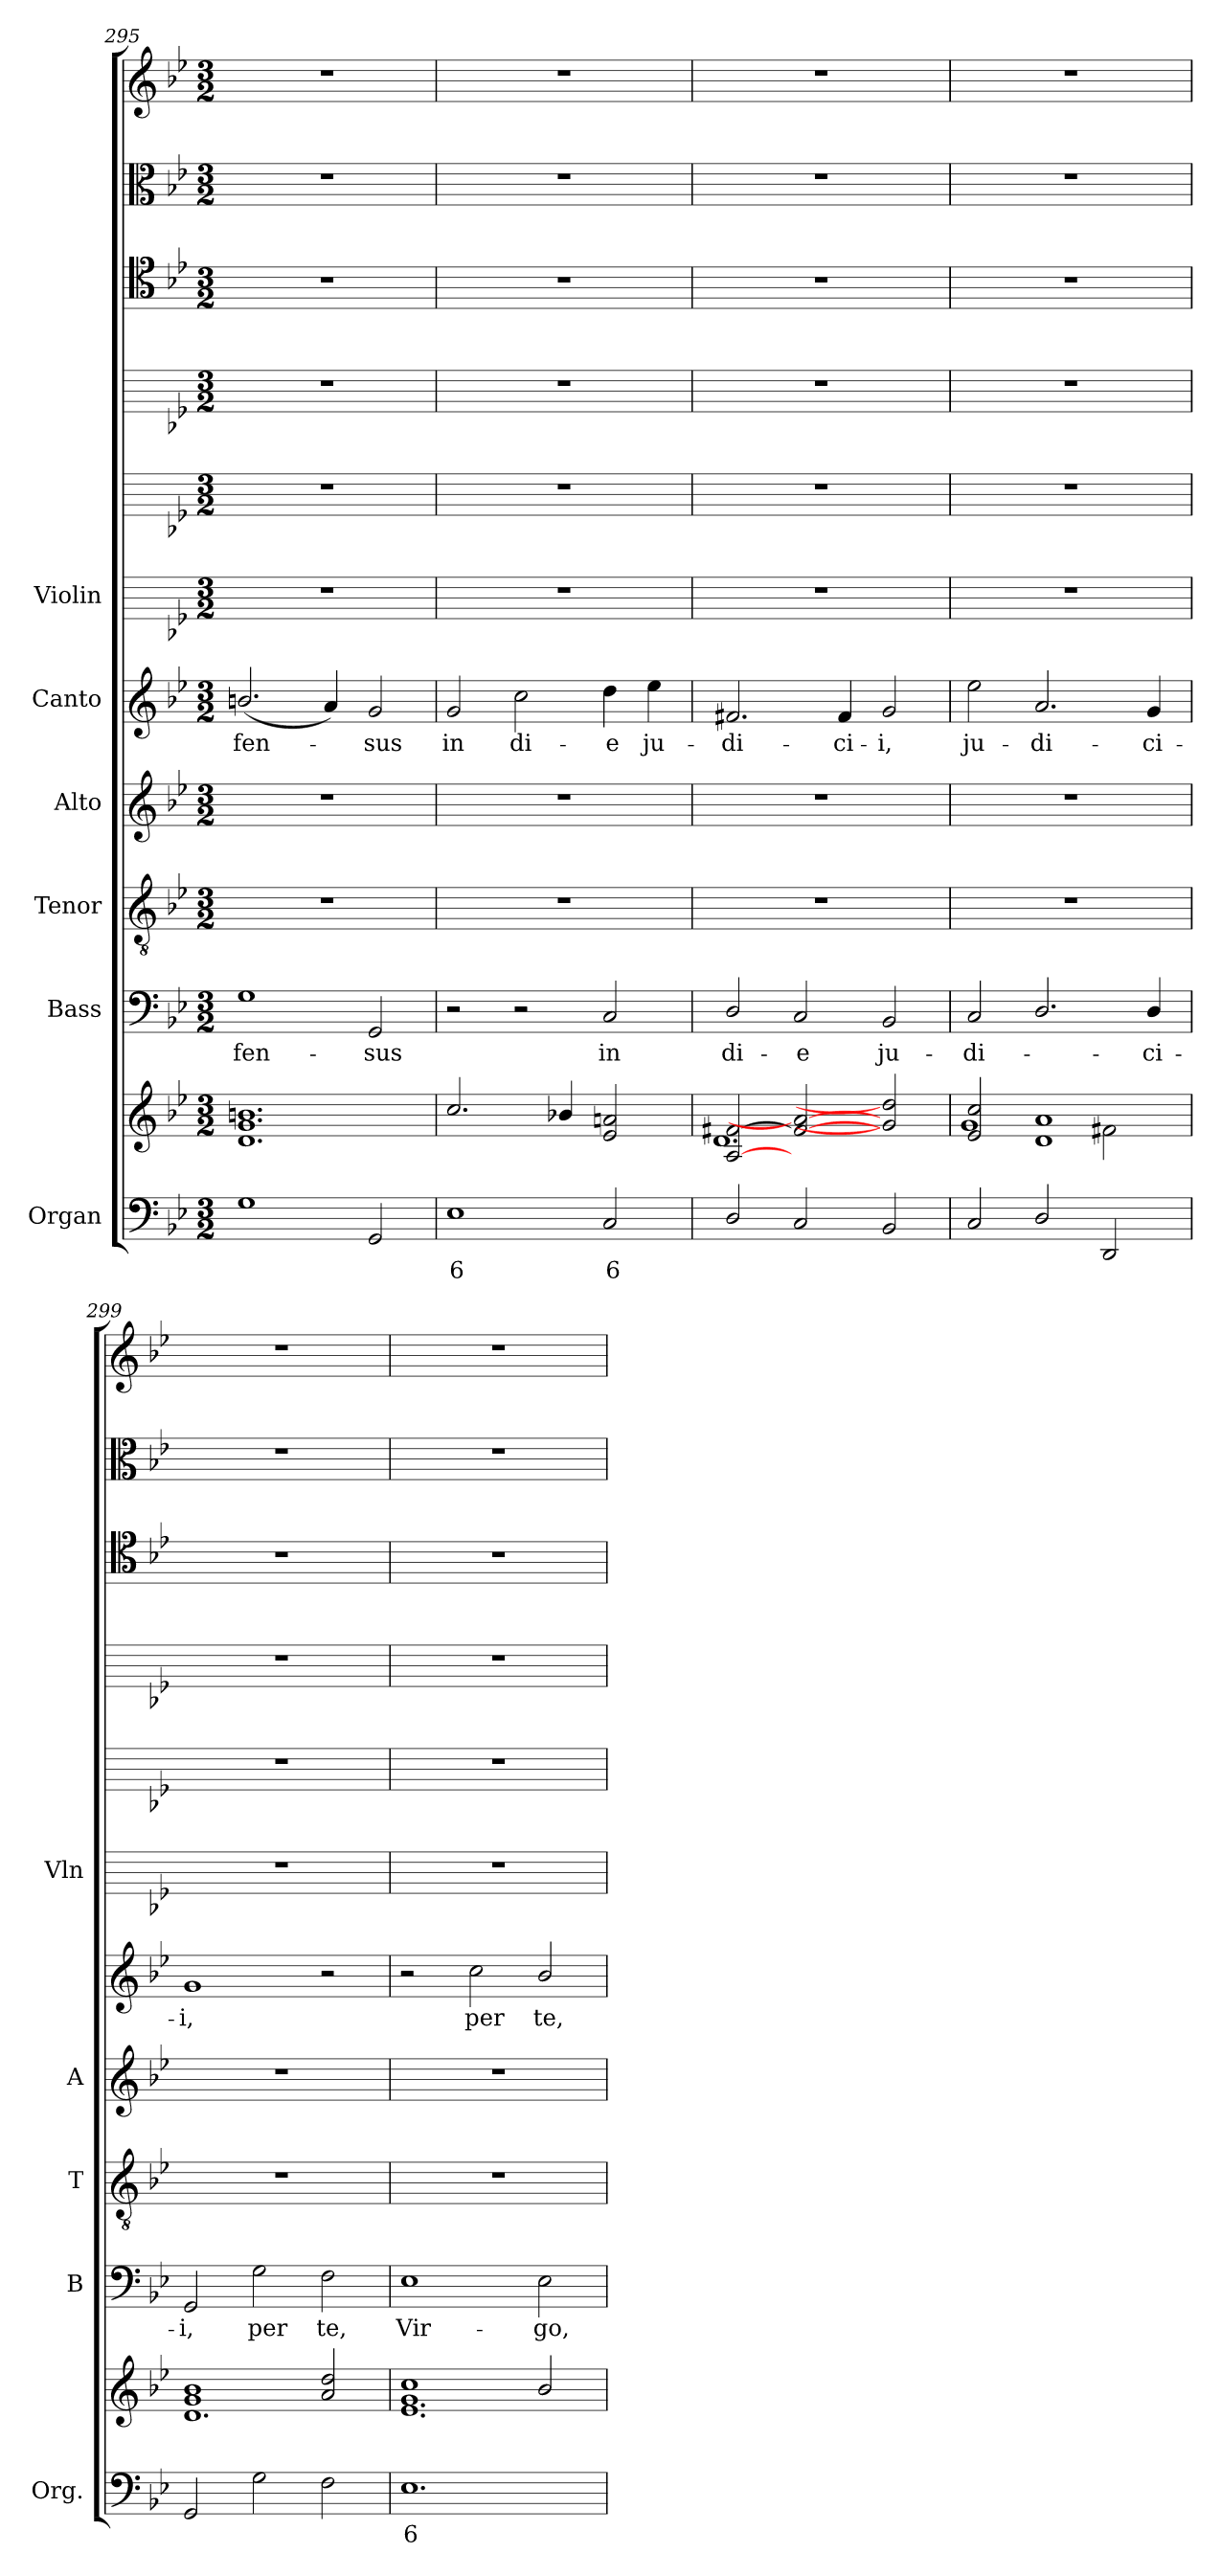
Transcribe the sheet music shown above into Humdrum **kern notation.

**kern	**text	**kern	**kern	**text	**kern	**kern	**kern	**text	**kern	**kern	**kern	**kern	**kern	**kern
*part6	*part6	*part6	*part5	*part5	*part4	*part3	*part2	*part2	*part1	*part1	*part1	*part1	*part1	*part1
*staff12	*staff12	*staff11	*staff10	*staff10	*staff9	*staff8	*staff7	*staff7	*staff6	*staff5	*staff4	*staff3	*staff2	*staff1
*I"Organ	*	*	*I"Bass	*	*I"Tenor	*I"Alto	*I"Canto	*	*I"Violin	*	*	*	*	*
*I'Org.	*	*	*I'B	*	*I'T	*I'A	*	*	*I'Vln	*	*	*	*	*
*clefF4	*	*clefG2	*clefF4	*	*clefGv2	*clefG2	*clefG2	*	*	*	*	*clefC4	*clefC3	*clefG2
*k[b-e-]	*	*k[b-e-]	*k[b-e-]	*	*k[b-e-]	*k[b-e-]	*k[b-e-]	*	*k[b-e-]	*k[b-e-]	*k[b-e-]	*k[b-e-]	*k[b-e-]	*k[b-e-]
*B-:	*	*B-:	*B-:	*	*B-:	*B-:	*B-:	*	*B-:	*B-:	*B-:	*B-:	*B-:	*B-:
*M3/2	*	*M3/2	*M3/2	*	*M3/2	*M3/2	*M3/2	*	*M3/2	*M3/2	*M3/2	*M3/2	*M3/2	*M3/2
=295	=295	=295	=295	=295	=295	=295	=295	=295	=295	=295	=295	=295	=295	=295
*	*	*^	*	*	*	*	*	*	*	*	*	*	*	*
!	!	!	!LO:N:vis=1	!	!LO:LY:b	!	!	!	!LO:LY:b	!	!	!	!	!	!
1G	.	1.d/ 1.g/ 1.bn/	1.ryy	1G	-fen-	1.r	1.r	(<2.bn/	-fen-	1.r	1.r	1.r	1.r	1.r	1.r
.	.	.	.	.	.	.	.	4a)	.	.	.	.	.	.	.
!	!	!	!	!	!LO:LY:b	!	!	!	!LO:LY:b	!	!	!	!	!	!
2GG	.	.	.	2GG	-sus	.	.	2g	sus	.	.	.	.	.	.
=296	=296	=296	=296	=296	=296	=296	=296	=296	=296	=296	=296	=296	=296	=296	=296
!	!LO:LY:b	!	!LO:N:vis=1	!	!	!	!	!	!LO:LY:b	!	!	!	!	!	!
1E-	6	2.cc/	1.ryy	2r	.	1.r	1.r	2g	in	1.r	1.r	1.r	1.r	1.r	1.r
!	!	!	!	!	!	!	!	!	!LO:LY:b	!	!	!	!	!	!
.	.	.	.	2r	.	.	.	2cc	di-	.	.	.	.	.	.
.	.	4b-X/	.	.	.	.	.	.	.	.	.	.	.	.	.
!	!LO:LY:b	!	!	!	!LO:LY:b	!	!	!	!LO:LY:b	!	!	!	!	!	!
2C	6	2e-/ 2an/	.	2C	in	.	.	4dd	-e	.	.	.	.	.	.
!	!	!	!	!	!	!	!	!	!LO:LY:b	!	!	!	!	!	!
.	.	.	.	.	.	.	.	4ee-	ju-	.	.	.	.	.	.
=297	=297	=297	=297	=297	=297	=297	=297	=297	=297	=297	=297	=297	=297	=297	=297
!	!	!	!	!	!LO:LY:b	!	!	!	!LO:LY:b	!	!	!	!	!	!
2D/	.	[2A/ [2f#X/	1.d\	2D/	di-	1.r	1.r	2.f#X	-di-	1.r	1.r	1.r	1.r	1.r	1.r
!	!	!	!	!	!LO:LY:b	!	!	!	!	!	!	!	!	!	!
2C	.	2f#/_ 2a/_	.	2C	-e	.	.	.	.	.	.	.	.	.	.
!	!	!	!	!	!	!	!	!	!LO:LY:b	!	!	!	!	!	!
.	.	.	.	.	.	.	.	4f#	-ci-	.	.	.	.	.	.
!	!	!	!	!	!LO:LY:b	!	!	!	!LO:LY:b	!	!	!	!	!	!
2BB-	.	2g/] 2dd/]	.	2BB-	ju-	.	.	2g	-i,	.	.	.	.	.	.
=298	=298	=298	=298	=298	=298	=298	=298	=298	=298	=298	=298	=298	=298	=298	=298
!	!	!	!	!	!LO:LY:b	!	!	!	!LO:LY:b	!	!	!	!	!	!
2C	.	2e-/ 2cc/	1g\	2C	-di-	1.r	1.r	2ee-	ju-	1.r	1.r	1.r	1.r	1.r	1.r
!	!	!	!	!	!	!	!	!	!LO:LY:b	!	!	!	!	!	!
2D/	.	1d/ 1a/	.	2.D/	.	.	.	2.a	-di-	.	.	.	.	.	.
2DD/	.	.	2f#X\	.	.	.	.	.	.	.	.	.	.	.	.
!	!	!	!	!	!LO:LY:b	!	!	!	!LO:LY:b	!	!	!	!	!	!
.	.	.	.	4D/	-ci-	.	.	4g	-ci-	.	.	.	.	.	.
=299	=299	=299	=299	=299	=299	=299	=299	=299	=299	=299	=299	=299	=299	=299	=299
!	!	!	!	!	!LO:LY:b	!	!	!	!LO:LY:b	!	!	!	!	!	!
2GG	.	1g/ 1b-/	1.d\	2GG	-i,	1.r	1.r	1g	-i,	1.r	1.r	1.r	1.r	1.r	1.r
!	!	!	!	!	!LO:LY:b	!	!	!	!	!	!	!	!	!	!
2G	.	.	.	2G	per	.	.	.	.	.	.	.	.	.	.
!	!	!	!	!	!LO:LY:b	!	!	!	!	!	!	!	!	!	!
2F	.	2a/ 2dd/	.	2F	te,	.	.	2r	.	.	.	.	.	.	.
=300	=300	=300	=300	=300	=300	=300	=300	=300	=300	=300	=300	=300	=300	=300	=300
!	!LO:LY:b	!	!	!	!LO:LY:b	!	!	!	!	!	!	!	!	!	!
1.E-	6	1cc/	1.e-\ 1.g\	1E-	Vir-	1.r	1.r	2r	.	1.r	1.r	1.r	1.r	1.r	1.r
!	!	!	!	!	!	!	!	!	!LO:LY:b	!	!	!	!	!	!
.	.	.	.	.	.	.	.	2cc	per	.	.	.	.	.	.
!	!	!	!	!	!LO:LY:b	!	!	!	!LO:LY:b	!	!	!	!	!	!
.	.	2b-/	.	2E-	-go,	.	.	2b-/	te,	.	.	.	.	.	.
*	*	*v	*v	*	*	*	*	*	*	*	*	*	*	*	*
=	=	=	=	=	=	=	=	=	=	=	=	=	=	=
*-	*-	*-	*-	*-	*-	*-	*-	*-	*-	*-	*-	*-	*-	*-
